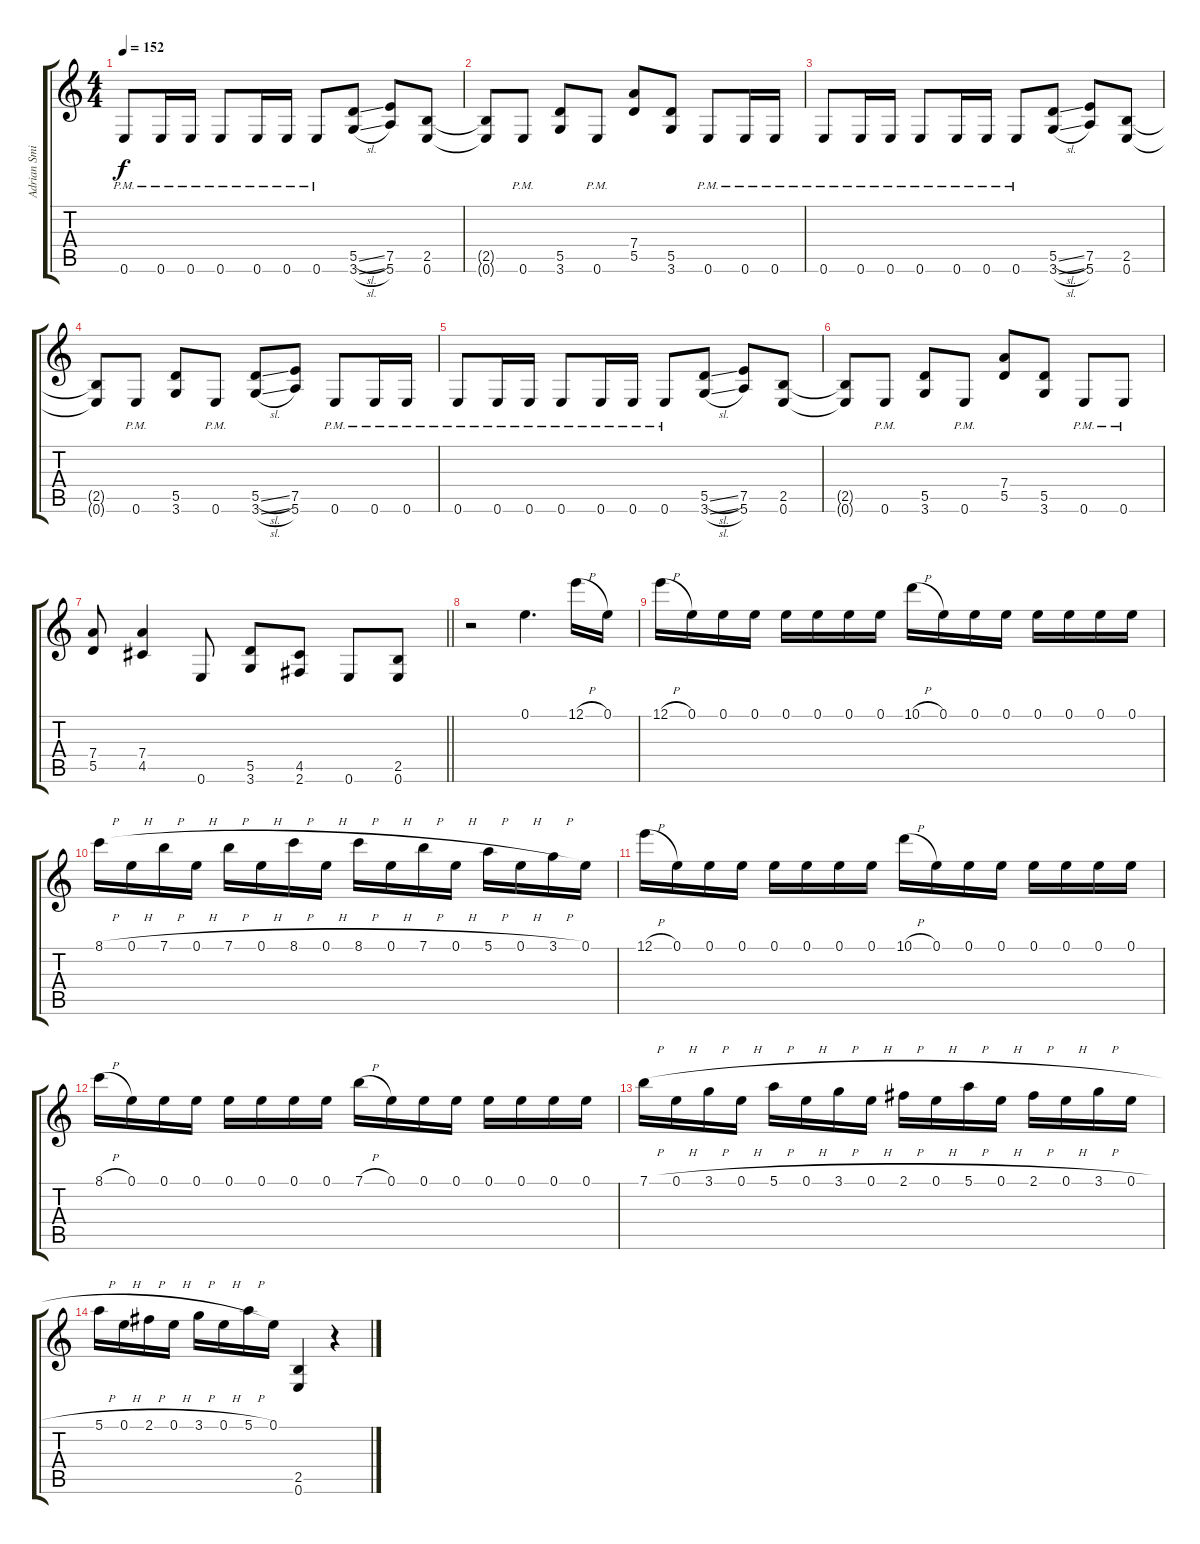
\track ("Adrian Smith" "Adrian Smi") {instrument overdrivenguitar}
\staff {score tabs}
\tuning (E4 B3 G3 D3 A2 E2) {hide}
\ts (4 4)
\tempo 152
\clef g2
\ks c
0.6{pm}.8{dy f} 0.6{pm}.16 0.6{pm}.16 0.6{pm}.8 0.6{pm}.16 0.6{pm}.16 0.6{pm}.8 (5.5{sl} 3.6{sl}).8 (7.5 5.6).8 (2.5 0.6).8 |
(2.5{t} 0.6{t}).8 0.6{pm}.8 (5.5 3.6).8 0.6{pm}.8 (7.4 5.5).8 (5.5 3.6).8 0.6{pm}.8 0.6{pm}.16 0.6{pm}.16 |
0.6{pm}.8 0.6{pm}.16 0.6{pm}.16 0.6{pm}.8 0.6{pm}.16 0.6{pm}.16 0.6{pm}.8 (5.5{sl} 3.6{sl}).8 (7.5 5.6).8 (2.5 0.6).8 |
(2.5{t} 0.6{t}).8 0.6{pm}.8 (5.5 3.6).8 0.6{pm}.8 (5.5{sl} 3.6{sl}).8 (7.5 5.6).8 0.6{pm}.8 0.6{pm}.16 0.6{pm}.16 |
0.6{pm}.8 0.6{pm}.16 0.6{pm}.16 0.6{pm}.8 0.6{pm}.16 0.6{pm}.16 0.6{pm}.8 (5.5{sl} 3.6{sl}).8 (7.5 5.6).8 (2.5 0.6).8 |
(2.5{t} 0.6{t}).8 0.6{pm}.8 (5.5 3.6).8 0.6{pm}.8 (7.4 5.5).8 (5.5 3.6).8 0.6{pm}.8 0.6{pm}.8 |
\barLineRight lightlight
(7.4 5.5).8 (7.4 4.5).4 0.6.8 (5.5 3.6).8 (4.5 2.6).8 0.6.8 (2.5 0.6).8 |
r.2 0.1.4{d} 12.1{h}.16 0.1.16 |
12.1{h}.16 0.1.16 0.1.16 0.1.16 0.1.16 0.1.16 0.1.16 0.1.16 10.1{h}.16 0.1.16 0.1.16 0.1.16 0.1.16 0.1.16 0.1.16 0.1.16 |
8.1{h}.16 0.1{h}.16 7.1{h}.16 0.1{h}.16 7.1{h}.16 0.1{h}.16 8.1{h}.16 0.1{h}.16 8.1{h}.16 0.1{h}.16 7.1{h}.16 0.1{h}.16 5.1{h}.16 0.1{h}.16 3.1{h}.16 0.1.16 |
12.1{h}.16 0.1.16 0.1.16 0.1.16 0.1.16 0.1.16 0.1.16 0.1.16 10.1{h}.16 0.1.16 0.1.16 0.1.16 0.1.16 0.1.16 0.1.16 0.1.16 |
8.1{h}.16 0.1.16 0.1.16 0.1.16 0.1.16 0.1.16 0.1.16 0.1.16 7.1{h}.16 0.1.16 0.1.16 0.1.16 0.1.16 0.1.16 0.1.16 0.1.16 |
7.1{h}.16 0.1{h}.16 3.1{h}.16 0.1{h}.16 5.1{h}.16 0.1{h}.16 3.1{h}.16 0.1{h}.16 2.1{h}.16 0.1{h}.16 5.1{h}.16 0.1{h}.16 2.1{h}.16 0.1{h}.16 3.1{h}.16 0.1{h}.16 |
5.1{h}.16 0.1{h}.16 2.1{h}.16 0.1{h}.16 3.1{h}.16 0.1{h}.16 5.1{h}.16 0.1.16 (2.5 0.6).4 r.4
